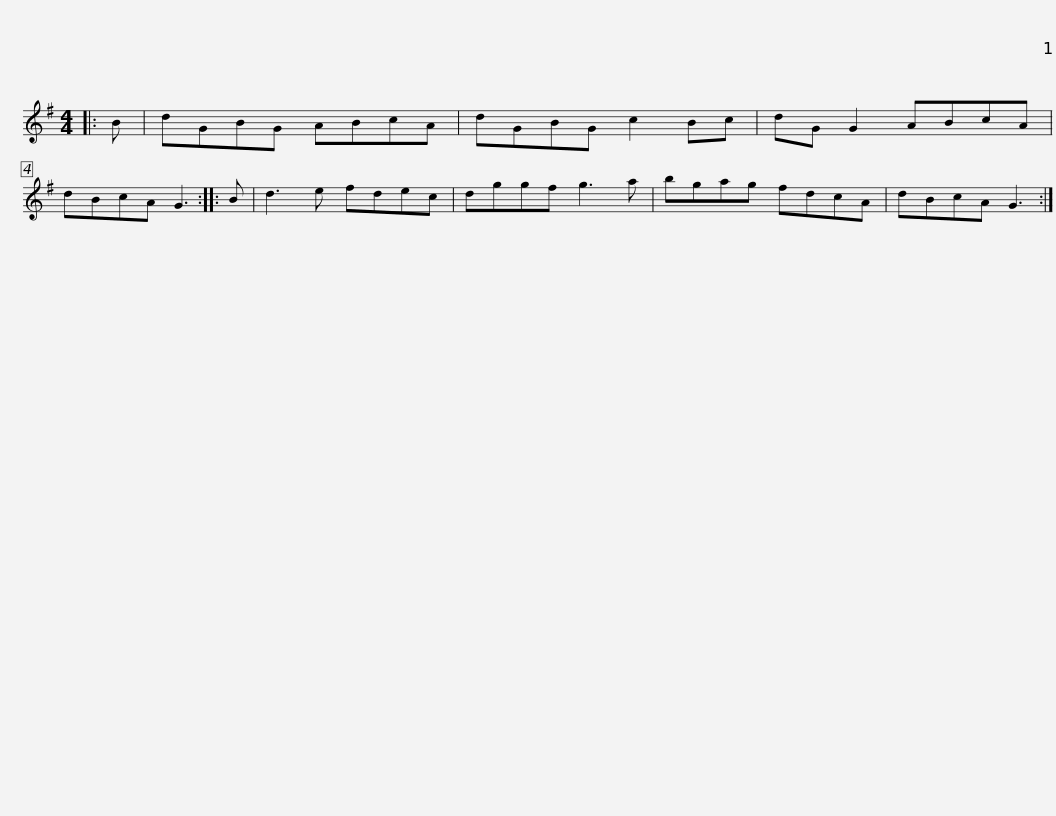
X:1
L:1/8
M:4/4
I:linebreak $
K:G
V:1 treble
V:1
|: B | dGBG ABcA | dGBG c2 Bc | dG G2 ABcA | dBcA G3 :: %5
 B | d3 e fdec |$ dggf g3 a | bgag fdcA | dBcA G3 :| %10
